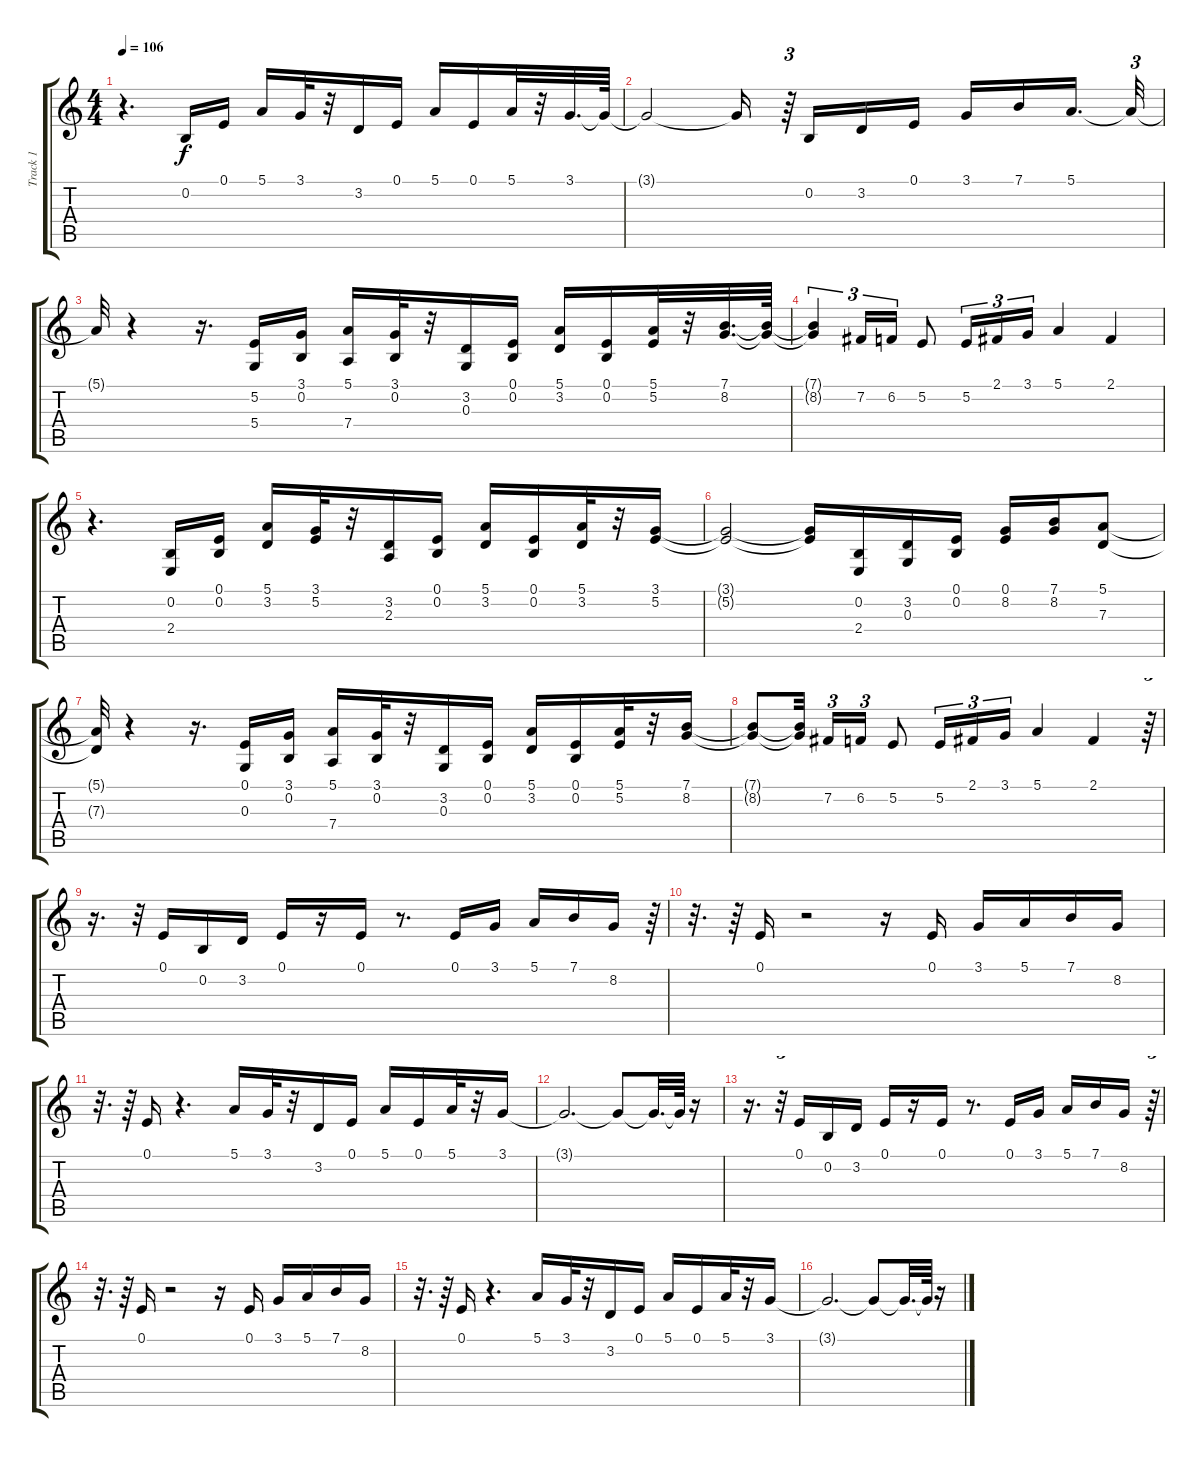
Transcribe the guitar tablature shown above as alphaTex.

\track ("Track 1" "Track 1") {instrument lead2sawtooth}
\staff {score tabs}
\tuning (E4 B3 G3 D3 A2 E2) {hide}
\ts (4 4)
\tempo 106
\clef g2
\ks c
r.4{d dy ff} 0.2.16{dy f} 0.1.16 5.1.16 3.1.32 r.32 3.2.16 0.1.16 5.1.16 0.1.16 5.1.32 r.32 3.1.32{d} 3.1{t}.64 |
3.1{t}.2 3.1{t}.16 r.64{tu (3 2)} 0.2.16 3.2.16 0.1.16 3.1.16 7.1.16 5.1.16{d beam splitsecondary} 5.1{t}.32{tu (3 2)} |
5.1{t}.32 r.4 r.16{d} (5.2 5.4).16 (3.1 0.2).16 (5.1 7.4).16 (3.1 0.2).32 r.32 (3.2 0.3).16 (0.1 0.2).16 (5.1 3.2).16 (0.1 0.2).16 (5.1 5.2).32 r.32 (7.1 8.2).32{d} (7.1{t} 8.2{t}).64 |
(7.1{t} 8.2{t}).4{tu (3 2)} 7.2.16{tu (3 2)} 6.2.16{tu (3 2)} 5.2.8 5.2.16{tu (3 2)} 2.1.16{tu (3 2)} 3.1.16{tu (3 2)} 5.1.4 2.1.4 |
r.4{d} (0.2 2.4).16 (0.1 0.2).16 (5.1 3.2).16 (3.1 5.2).32 r.32 (3.2 2.3).16 (0.1 0.2).16 (5.1 3.2).16 (0.1 0.2).16 (5.1 3.2).32 r.32 (3.1 5.2).16 |
(3.1{t} 5.2{t}).2 (3.1{t} 5.2{t}).16 (0.2 2.4).16 (3.2 0.3).16 (0.1 0.2).16 (0.1 8.2).16 (7.1 8.2).16 (5.1 7.3).8 |
(5.1{t} 7.3{t}).32 r.4 r.16{d} (0.1 0.3).16 (3.1 0.2).16 (5.1 7.4).16 (3.1 0.2).32 r.32 (3.2 0.3).16 (0.1 0.2).16 (5.1 3.2).16 (0.1 0.2).16 (5.1 5.2).32 r.32 (7.1 8.2).16 |
(7.1{t} 8.2{t}).8 (7.1{t} 8.2{t}).32{beam splitsecondary} 7.2.16{tu (3 2)} 6.2.16{tu (3 2)} 5.2.8 5.2.16{tu (3 2)} 2.1.16{tu (3 2)} 3.1.16{tu (3 2)} 5.1.4 2.1.4 r.64{tu (3 2)} |
r.16{d} r.32{tu (3 2)} 0.1.16 0.2.16 3.2.16 0.1.16 r.16 0.1.16 r.8{d} 0.1.16 3.1.16 5.1.16 7.1.16 8.2.16 r.64{tu (3 2)} |
r.32{d} r.64 0.1.16 r.2 r.16 0.1.16 3.1.16 5.1.16 7.1.16 8.2.16 |
r.32{d} r.64 0.1.16 r.4{d} 5.1.16 3.1.32 r.32 3.2.16 0.1.16 5.1.16 0.1.16 5.1.32 r.32 3.1.16 |
3.1{t}.2{d} 3.1{t}.8 3.1{t}.32{d} 3.1{t}.64 r.16 |
r.16{d} r.32{tu (3 2)} 0.1.16 0.2.16 3.2.16 0.1.16 r.16 0.1.16 r.8{d} 0.1.16 3.1.16 5.1.16 7.1.16 8.2.16 r.64{tu (3 2)} |
r.32{d} r.64 0.1.16 r.2 r.16 0.1.16 3.1.16 5.1.16 7.1.16 8.2.16 |
r.32{d} r.64 0.1.16 r.4{d} 5.1.16 3.1.32 r.32 3.2.16 0.1.16 5.1.16 0.1.16 5.1.32 r.32 3.1.16 |
3.1{t}.2{d} 3.1{t}.8 3.1{t}.32{d} 3.1{t}.64 r.16
